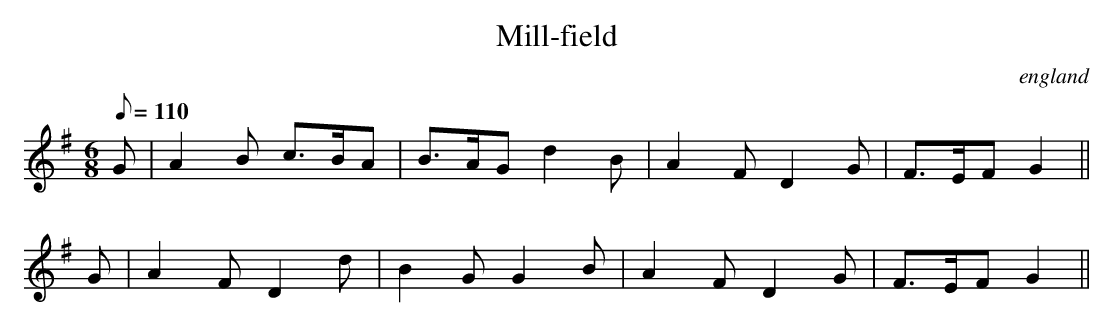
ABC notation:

X:1
T:Mill-field
O:england
M:6/8
L:1/8
Q:110
K:G
G|A2B c>BA|B>AG d2B|A2F D2G|F>EF G2||
G|A2F D2d|B2G G2B|A2F D2G|F>EF G2||
